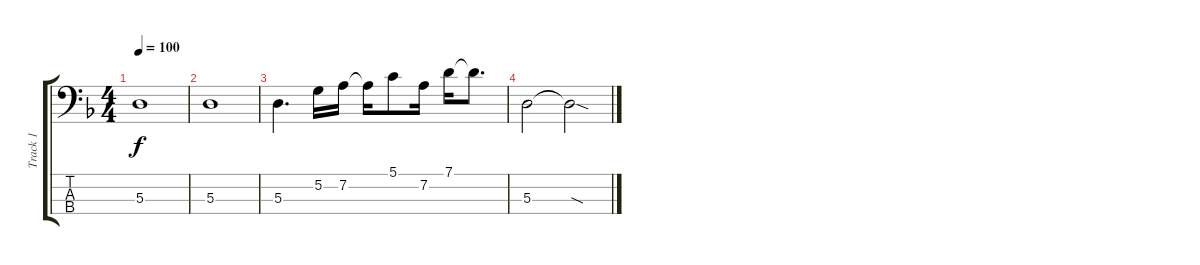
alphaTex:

\track ("Track 1" "Track 1") {instrument electricbassfinger}
\staff {score tabs}
\tuning (G2 D2 A1 E1) {hide}
\ts (4 4)
\tempo 100
\clef f4
\ks dminor
5.3.1{dy f} |
5.3.1 |
5.3.4{d} 5.2.16 7.2.16 7.2{t}.16 5.1.8 7.2.16 7.1.16 7.1{t}.8{d} |
5.3.2 5.3{sod t}.2
